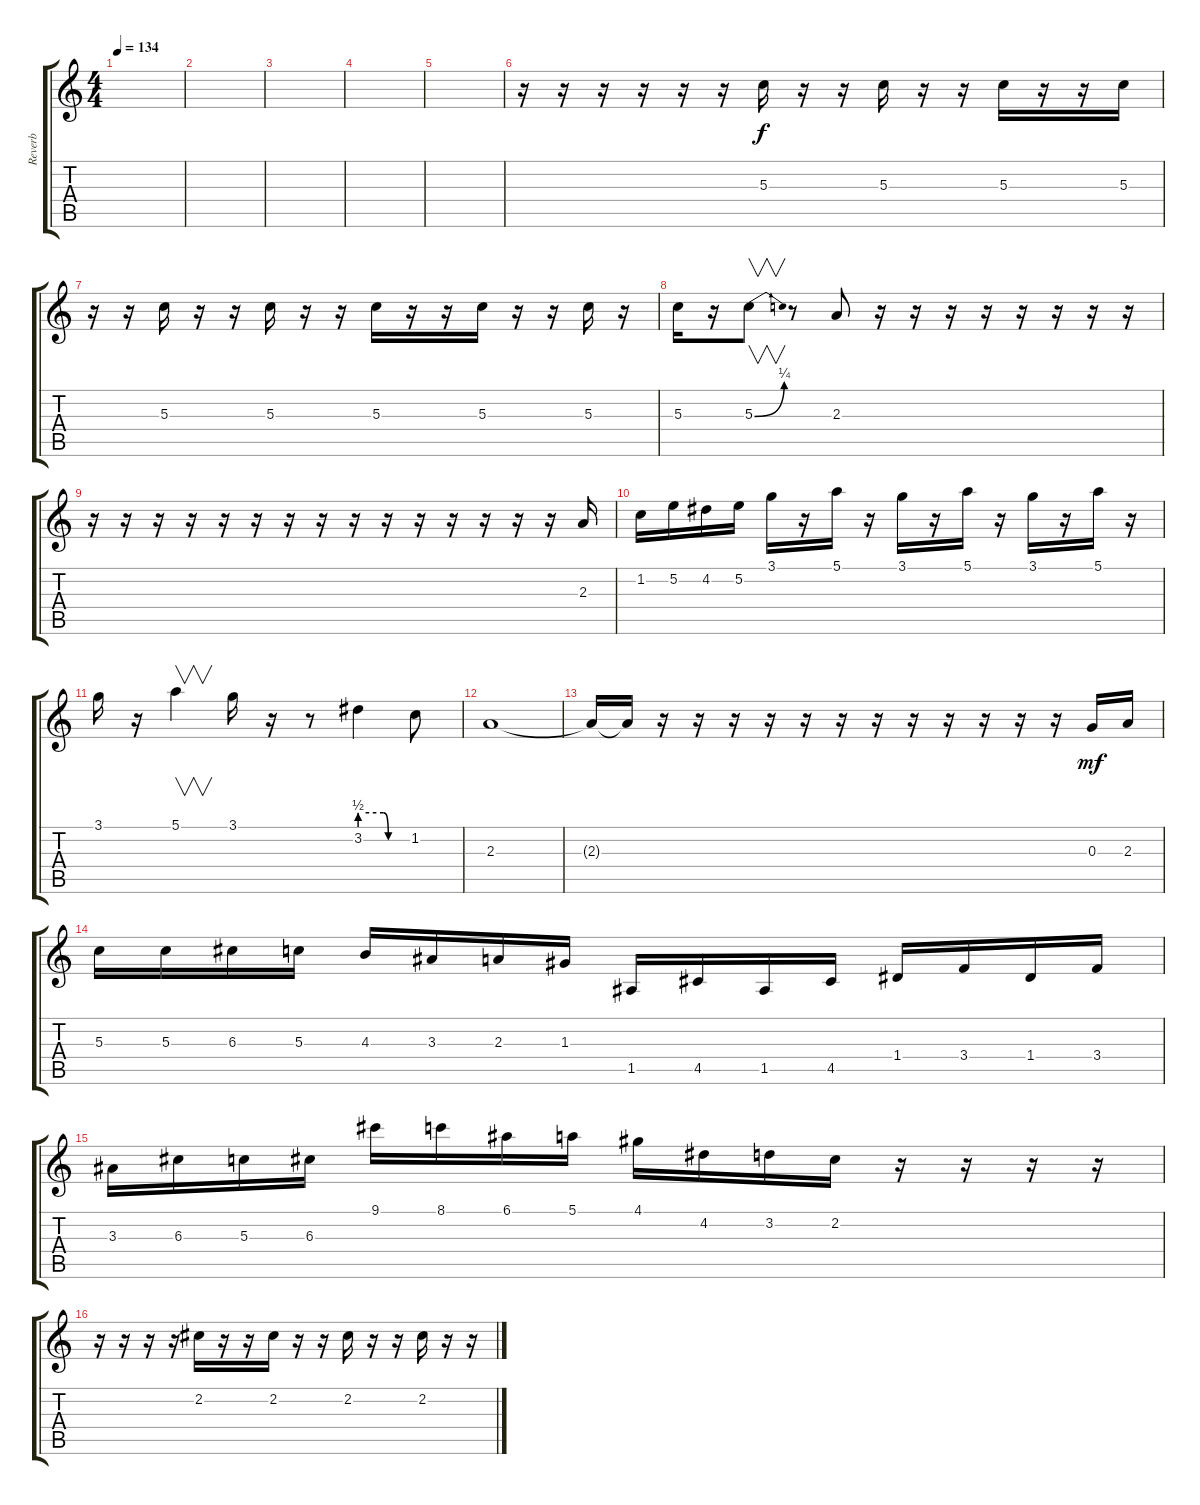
\track ("Reverb" "Reverb") {instrument overdrivenguitar}
\staff {score tabs}
\tuning (E4 B3 G3 D3 A2 E2) {hide}
\ts (4 4)
\tempo 134
\clef g2
\ks c
|
|
|
|
|
r.16 r.16 r.16 r.16 r.16 r.16 5.3.16 r.16 r.16 5.3.16 r.16 r.16 5.3.16 r.16 r.16 5.3.16 |
r.16 r.16 5.3.16 r.16 r.16 5.3.16 r.16 r.16 5.3.16 r.16 r.16 5.3.16 r.16 r.16 5.3.16 r.16 |
5.3.16 r.16 5.3{be (bend 0 0 60 1)}.8{v} r.8 2.3.8 r.16 r.16 r.16 r.16 r.16 r.16 r.16 r.16 |
r.16 r.16 r.16 r.16 r.16 r.16 r.16 r.16 r.16 r.16 r.16 r.16 r.16 r.16 r.16 2.3.16 |
1.2.16 5.2.16 4.2.16 5.2.16 3.1.16 r.16 5.1.16 r.16 3.1.16 r.16 5.1.16 r.16 3.1.16 r.16 5.1.16 r.16 |
3.1.16 r.16 5.1.4{v} 3.1.16 r.16 r.8 3.2{be (custom 0 2 30 2 36 0 60 0)}.4 1.2.8 |
2.3.1{dy f} |
2.3{t}.16 2.3{t}.16 r.16 r.16 r.16 r.16 r.16 r.16 r.16 r.16 r.16 r.16 r.16 r.16 0.3.16{dy mf} 2.3.16 |
5.3.16 5.3.16 6.3.16 5.3.16 4.3.16 3.3.16 2.3.16 1.3.16 1.5.16 4.5.16 1.5.16 4.5.16 1.4.16 3.4.16 1.4.16 3.4.16 |
3.3.16 6.3.16 5.3.16 6.3.16 9.1.16 8.1.16 6.1.16 5.1.16 4.1.16 4.2.16 3.2.16 2.2.16 r.16 r.16 r.16 r.16 |
r.16 r.16 r.16 r.16 2.2.16 r.16 r.16 2.2.16 r.16 r.16 2.2.16 r.16 r.16 2.2.16 r.16 r.16
